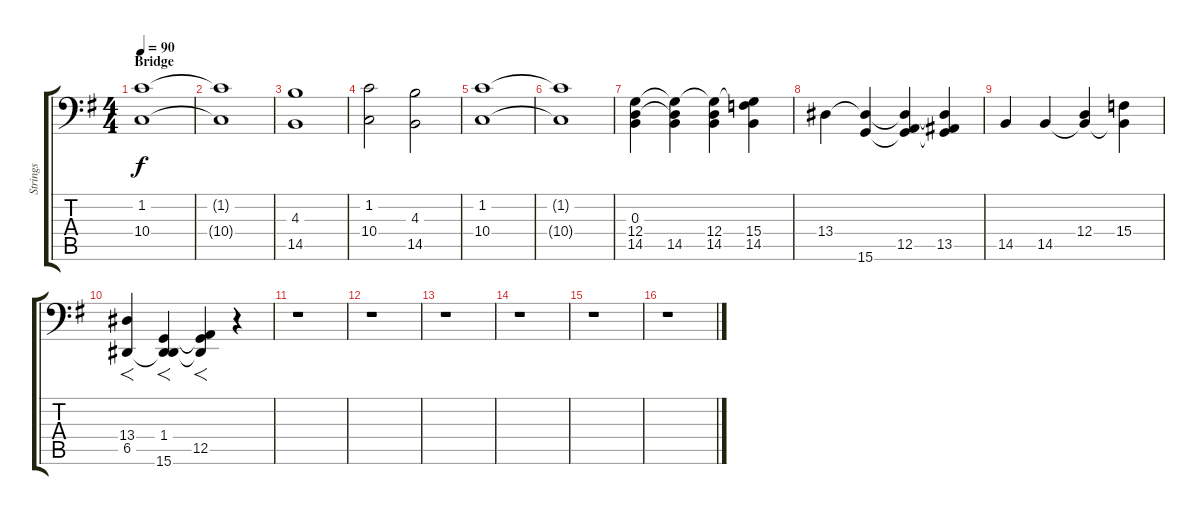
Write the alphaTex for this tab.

\track ("Strings" "Strings") {instrument stringensemble1}
\staff {score tabs}
\tuning (E4 B3 G3 D2 A1 E1) {hide}
\ts (4 4)
\section ("" "Bridge")
\tempo 90
\clef f4
\ks g
(1.2 10.4).1{dy f} |
(1.2{t} 10.4{t}).1 |
(4.3 14.5).1 |
(1.2 10.4).2 (4.3 14.5).2 |
(1.2 10.4).1 |
(1.2{t} 10.4{t}).1 |
(0.3 12.4 14.5).4 (0.3{t} 12.4{t} 14.5).4 (0.3{t} 12.4 14.5).4 (0.3{t} 15.4 14.5).4 |
13.4.4 (13.4{t} 15.6).4 (13.4{t} 12.5 15.6{t}).4 (13.4{t} 13.5 15.6{t}).4 |
14.5.4 14.5.4 (12.4 14.5{t}).4 (15.4 14.5{t}).4 |
(13.4 6.5).4{f} (1.4 6.5{t} 15.6).4{f} (1.4{t} 12.5 15.6{t}).4{f} r.4 |
r.1 |
r.1 |
r.1 |
r.1 |
r.1 |
r.1
